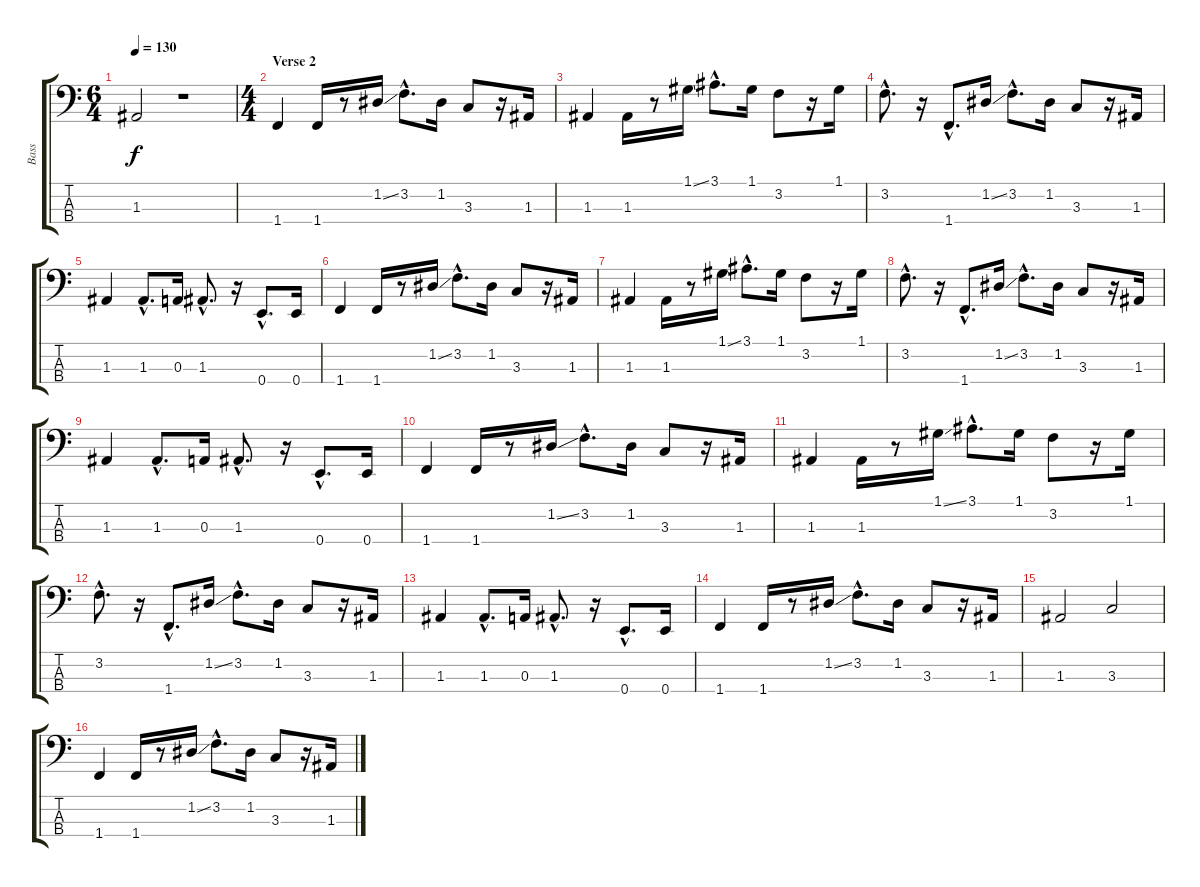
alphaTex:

\track ("Bass" "Bass") {instrument electricbassfinger}
\staff {score tabs}
\tuning (G2 D2 A1 E1) {hide}
\ts (6 4)
\tempo 130
\clef f4
\ks c
1.3{t}.2{dy f} r.1 |
\ts (4 4)
\section ("" "Verse 2")
1.4.4 1.4.16 r.8 1.2{ss}.16 3.2{hac}.8{d} 1.2.16 3.3.8 r.16 1.3.16 |
1.3.4 1.3.16 r.8 1.1{ss}.16 3.1{hac}.8{d} 1.1.16 3.2.8 r.16 1.1.16 |
3.2{hac}.8{d} r.16 1.4{hac}.8{d} 1.2{ss}.16 3.2{hac}.8{d} 1.2.16 3.3.8 r.16 1.3.16 |
1.3.4 1.3{hac}.8{d} 0.3.16 1.3{hac}.8{d} r.16 0.4{hac}.8{d} 0.4.16 |
1.4.4 1.4.16 r.8 1.2{ss}.16 3.2{hac}.8{d} 1.2.16 3.3.8 r.16 1.3.16 |
1.3.4 1.3.16 r.8 1.1{ss}.16 3.1{hac}.8{d} 1.1.16 3.2.8 r.16 1.1.16 |
3.2{hac}.8{d} r.16 1.4{hac}.8{d} 1.2{ss}.16 3.2{hac}.8{d} 1.2.16 3.3.8 r.16 1.3.16 |
1.3.4 1.3{hac}.8{d} 0.3.16 1.3{hac}.8{d} r.16 0.4{hac}.8{d} 0.4.16 |
1.4.4 1.4.16 r.8 1.2{ss}.16 3.2{hac}.8{d} 1.2.16 3.3.8 r.16 1.3.16 |
1.3.4 1.3.16 r.8 1.1{ss}.16 3.1{hac}.8{d} 1.1.16 3.2.8 r.16 1.1.16 |
3.2{hac}.8{d} r.16 1.4{hac}.8{d} 1.2{ss}.16 3.2{hac}.8{d} 1.2.16 3.3.8 r.16 1.3.16 |
1.3.4 1.3{hac}.8{d} 0.3.16 1.3{hac}.8{d} r.16 0.4{hac}.8{d} 0.4.16 |
1.4.4 1.4.16 r.8 1.2{ss}.16 3.2{hac}.8{d} 1.2.16 3.3.8 r.16 1.3.16 |
1.3.2 3.3.2 |
1.4.4 1.4.16 r.8 1.2{ss}.16 3.2{hac}.8{d} 1.2.16 3.3.8 r.16 1.3.16
